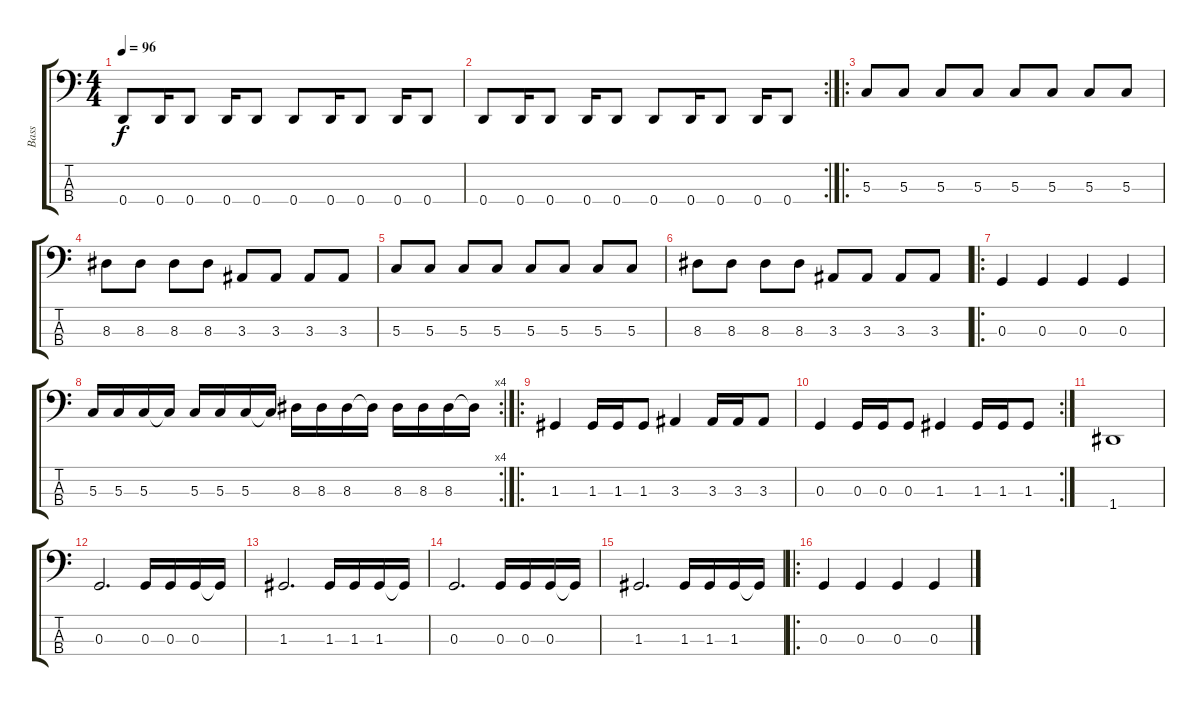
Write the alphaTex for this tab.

\track ("Bass" "Bass") {instrument electricbasspick}
\staff {score tabs}
\tuning (F2 C2 G1 D1) {hide}
\ts (4 4)
\tempo 96
\clef f4
\ks c
0.4.8{dy f} 0.4.16 0.4.8 0.4.16 0.4.8 0.4.8 0.4.16 0.4.8 0.4.16 0.4.8 |
\rc 2
0.4.8 0.4.16 0.4.8 0.4.16 0.4.8 0.4.8 0.4.16 0.4.8 0.4.16 0.4.8 |
\ro
5.3.8 5.3.8 5.3.8 5.3.8 5.3.8 5.3.8 5.3.8 5.3.8 |
8.3.8 8.3.8 8.3.8 8.3.8 3.3.8 3.3.8 3.3.8 3.3.8 |
5.3.8 5.3.8 5.3.8 5.3.8 5.3.8 5.3.8 5.3.8 5.3.8 |
8.3.8 8.3.8 8.3.8 8.3.8 3.3.8 3.3.8 3.3.8 3.3.8 |
\ro
0.3.4 0.3.4 0.3.4 0.3.4 |
\rc 4
5.3.16 5.3.16 5.3.16 5.3{t}.16 5.3.16 5.3.16 5.3.16 5.3{t}.16 8.3.16 8.3.16 8.3.16 8.3{t}.16 8.3.16 8.3.16 8.3.16 8.3{t}.16 |
\ro
1.3.4 1.3.16 1.3.16 1.3.8 3.3.4 3.3.16 3.3.16 3.3.8 |
\rc 2
0.3.4 0.3.16 0.3.16 0.3.8 1.3.4 1.3.16 1.3.16 1.3.8 |
1.4.1 |
0.3.2{d} 0.3.16 0.3.16 0.3.16 0.3{t}.16 |
1.3.2{d} 1.3.16 1.3.16 1.3.16 1.3{t}.16 |
0.3.2{d} 0.3.16 0.3.16 0.3.16 0.3{t}.16 |
1.3.2{d} 1.3.16 1.3.16 1.3.16 1.3{t}.16 |
\ro
0.3.4 0.3.4 0.3.4 0.3.4
